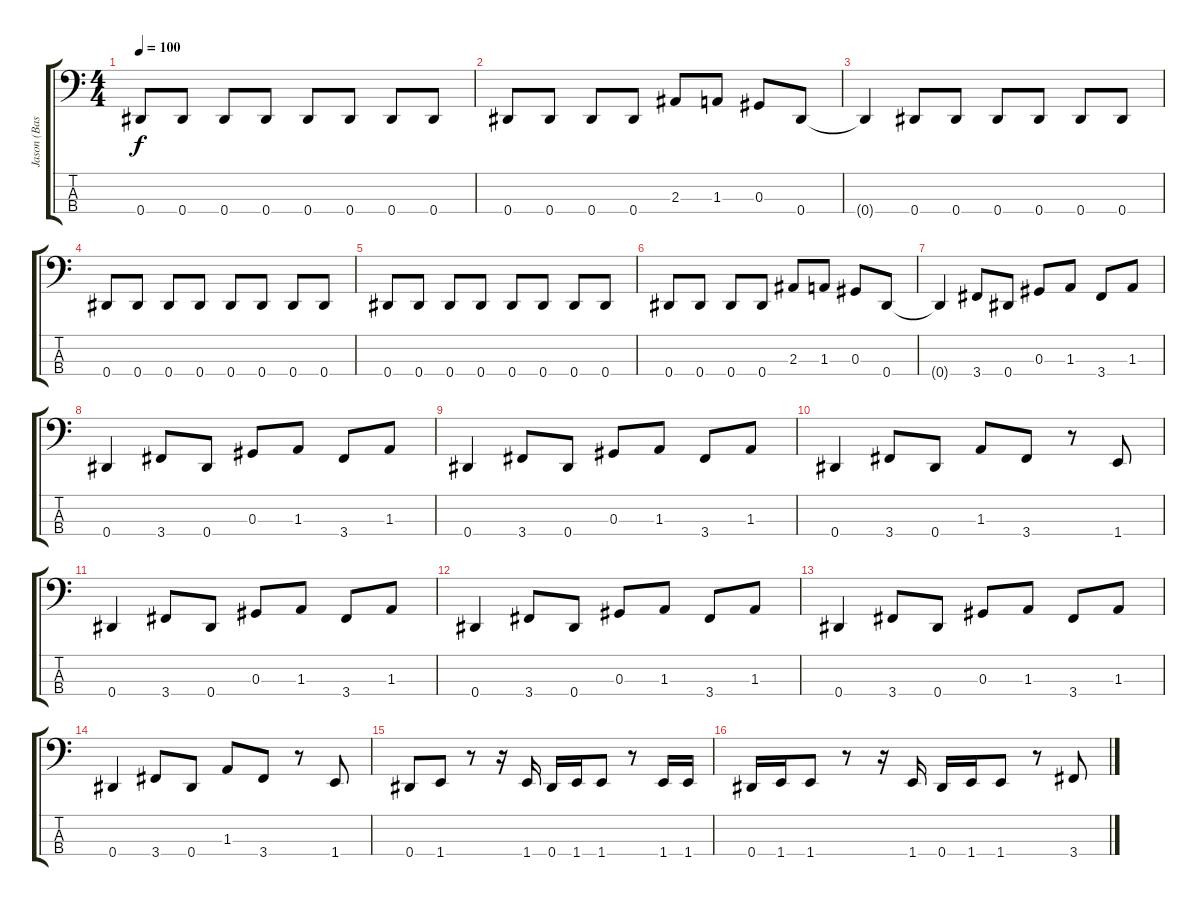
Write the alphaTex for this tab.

\track ("Jason (Bass)" "Jason (Bas") {instrument electricbasspick}
\staff {score tabs}
\tuning (Gb2 Db2 Ab1 Eb1) {hide}
\ts (4 4)
\tempo 100
\clef f4
\ks c
0.4.8{dy f} 0.4.8 0.4.8 0.4.8 0.4.8 0.4.8 0.4.8 0.4.8 |
0.4.8 0.4.8 0.4.8 0.4.8 2.3.8 1.3.8 0.3.8 0.4.8 |
0.4{t}.4 0.4.8 0.4.8 0.4.8 0.4.8 0.4.8 0.4.8 |
0.4.8 0.4.8 0.4.8 0.4.8 0.4.8 0.4.8 0.4.8 0.4.8 |
0.4.8 0.4.8 0.4.8 0.4.8 0.4.8 0.4.8 0.4.8 0.4.8 |
0.4.8 0.4.8 0.4.8 0.4.8 2.3.8 1.3.8 0.3.8 0.4.8 |
0.4{t}.4 3.4.8 0.4.8 0.3.8 1.3.8 3.4.8 1.3.8 |
0.4.4 3.4.8 0.4.8 0.3.8 1.3.8 3.4.8 1.3.8 |
0.4.4 3.4.8 0.4.8 0.3.8 1.3.8 3.4.8 1.3.8 |
0.4.4 3.4.8 0.4.8 1.3.8 3.4.8 r.8 1.4.8 |
0.4.4 3.4.8 0.4.8 0.3.8 1.3.8 3.4.8 1.3.8 |
0.4.4 3.4.8 0.4.8 0.3.8 1.3.8 3.4.8 1.3.8 |
0.4.4 3.4.8 0.4.8 0.3.8 1.3.8 3.4.8 1.3.8 |
0.4.4 3.4.8 0.4.8 1.3.8 3.4.8 r.8 1.4.8 |
0.4.8 1.4.8 r.8 r.16 1.4.16 0.4.16 1.4.16 1.4.8 r.8 1.4.16 1.4.16 |
0.4.16 1.4.16 1.4.8 r.8 r.16 1.4.16 0.4.16 1.4.16 1.4.8 r.8 3.4.8
